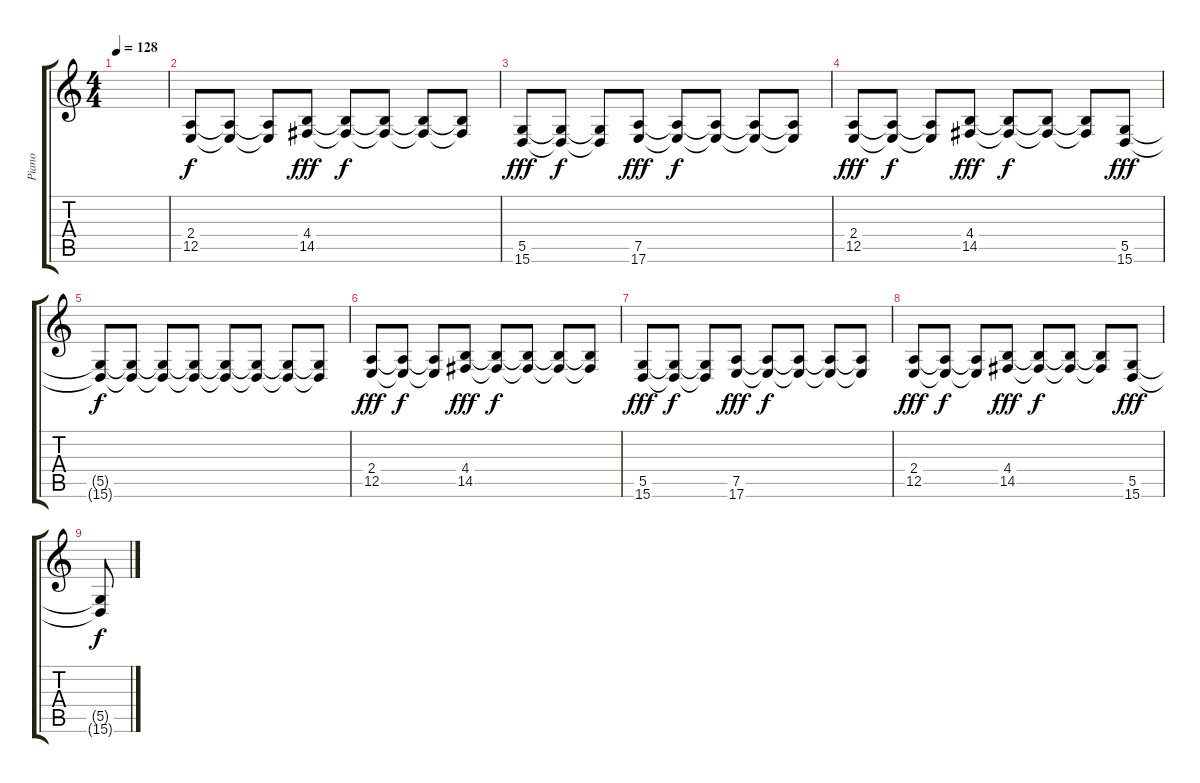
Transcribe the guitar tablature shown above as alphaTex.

\track ("Piano" "Piano") {instrument brightacousticpiano}
\staff {score tabs}
\tuning (E4 B3 G3 D3 A2 E2) {hide}
\ts (4 4)
\tempo 128
\clef g2
\ks c
|
(2.4 12.5).8 (2.4{t} 12.5{t}).8{dy f} (2.4{t} 12.5{t}).8 (4.4 14.5).8{dy fff} (4.4{t} 14.5{t}).8{dy f} (4.4{t} 14.5{t}).8 (4.4{t} 14.5{t}).8 (4.4{t} 14.5{t}).8 |
(5.5 15.6).8{dy fff} (5.5{t} 15.6{t}).8{dy f} (5.5{t} 15.6{t}).8 (7.5 17.6).8{dy fff} (7.5{t} 17.6{t}).8{dy f} (7.5{t} 17.6{t}).8 (7.5{t} 17.6{t}).8 (7.5{t} 17.6{t}).8 |
(2.4 12.5).8{dy fff} (2.4{t} 12.5{t}).8{dy f} (2.4{t} 12.5{t}).8 (4.4 14.5).8{dy fff} (4.4{t} 14.5{t}).8{dy f} (4.4{t} 14.5{t}).8 (4.4{t} 14.5{t}).8 (5.5 15.6).8{dy fff} |
(5.5{t} 15.6{t}).8{dy f} (5.5{t} 15.6{t}).8 (5.5{t} 15.6{t}).8 (5.5{t} 15.6{t}).8 (5.5{t} 15.6{t}).8 (5.5{t} 15.6{t}).8 (5.5{t} 15.6{t}).8 (5.5{t} 15.6{t}).8 |
(2.4 12.5).8{dy fff} (2.4{t} 12.5{t}).8{dy f} (2.4{t} 12.5{t}).8 (4.4 14.5).8{dy fff} (4.4{t} 14.5{t}).8{dy f} (4.4{t} 14.5{t}).8 (4.4{t} 14.5{t}).8 (4.4{t} 14.5{t}).8 |
(5.5 15.6).8{dy fff} (5.5{t} 15.6{t}).8{dy f} (5.5{t} 15.6{t}).8 (7.5 17.6).8{dy fff} (7.5{t} 17.6{t}).8{dy f} (7.5{t} 17.6{t}).8 (7.5{t} 17.6{t}).8 (7.5{t} 17.6{t}).8 |
(2.4 12.5).8{dy fff} (2.4{t} 12.5{t}).8{dy f} (2.4{t} 12.5{t}).8 (4.4 14.5).8{dy fff} (4.4{t} 14.5{t}).8{dy f} (4.4{t} 14.5{t}).8 (4.4{t} 14.5{t}).8 (5.5 15.6).8{dy fff} |
(5.5{t} 15.6{t}).8{dy f}
